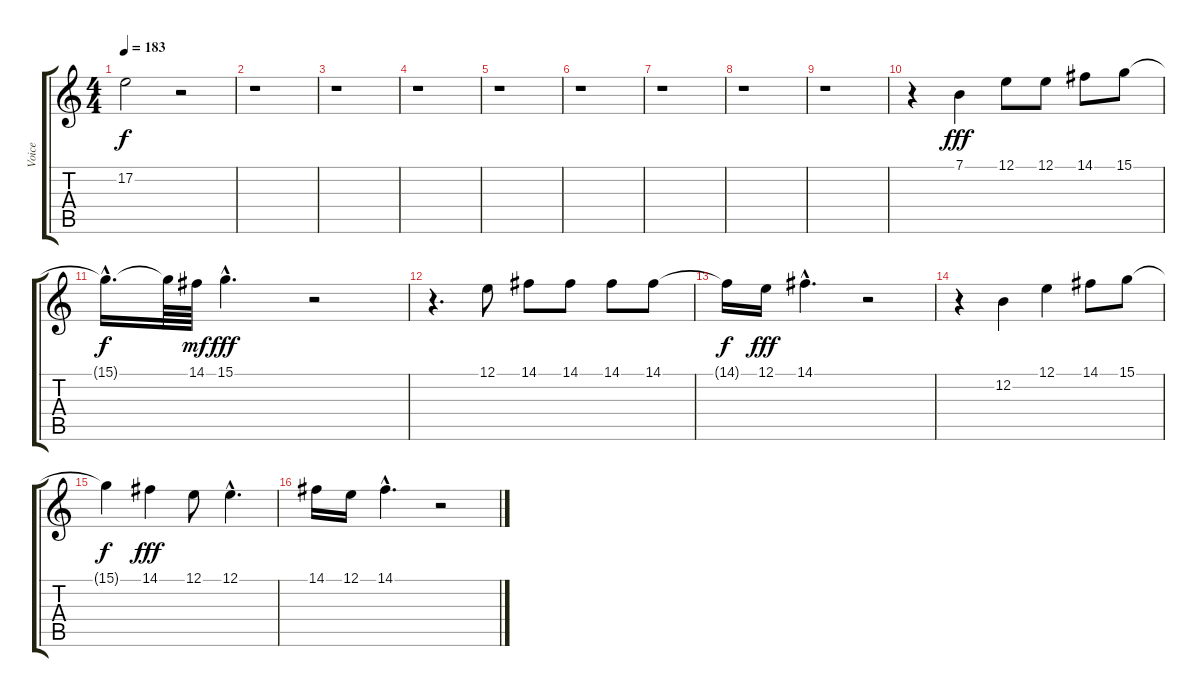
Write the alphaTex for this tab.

\track ("Voice" "Voice") {instrument lead2sawtooth}
\staff {score tabs}
\tuning (E4 B3 G3 D3 A2 E2) {hide}
\ts (4 4)
\tempo 183
\clef g2
\ks c
17.2{t}.2{dy f} r.2 |
r.1 |
r.1 |
r.1 |
r.1 |
r.1 |
r.1 |
r.1 |
r.1 |
r.4 7.1.4{dy fff} 12.1.8 12.1.8 14.1.8 15.1.8 |
15.1{hac t}.16{d dy f} 15.1{t}.64 14.1.64{dy mf} 15.1{hac}.4{d dy fff} r.2 |
r.4{d} 12.1.8 14.1.8 14.1.8 14.1.8 14.1.8 |
14.1{t}.16{dy f} 12.1.16{dy fff} 14.1{hac}.4{d} r.2 |
r.4 12.2.4 12.1.4 14.1.8 15.1.8 |
15.1{t}.4{dy f} 14.1.4{dy fff} 12.1.8 12.1{hac}.4{d} |
14.1.16 12.1.16 14.1{hac}.4{d} r.2
